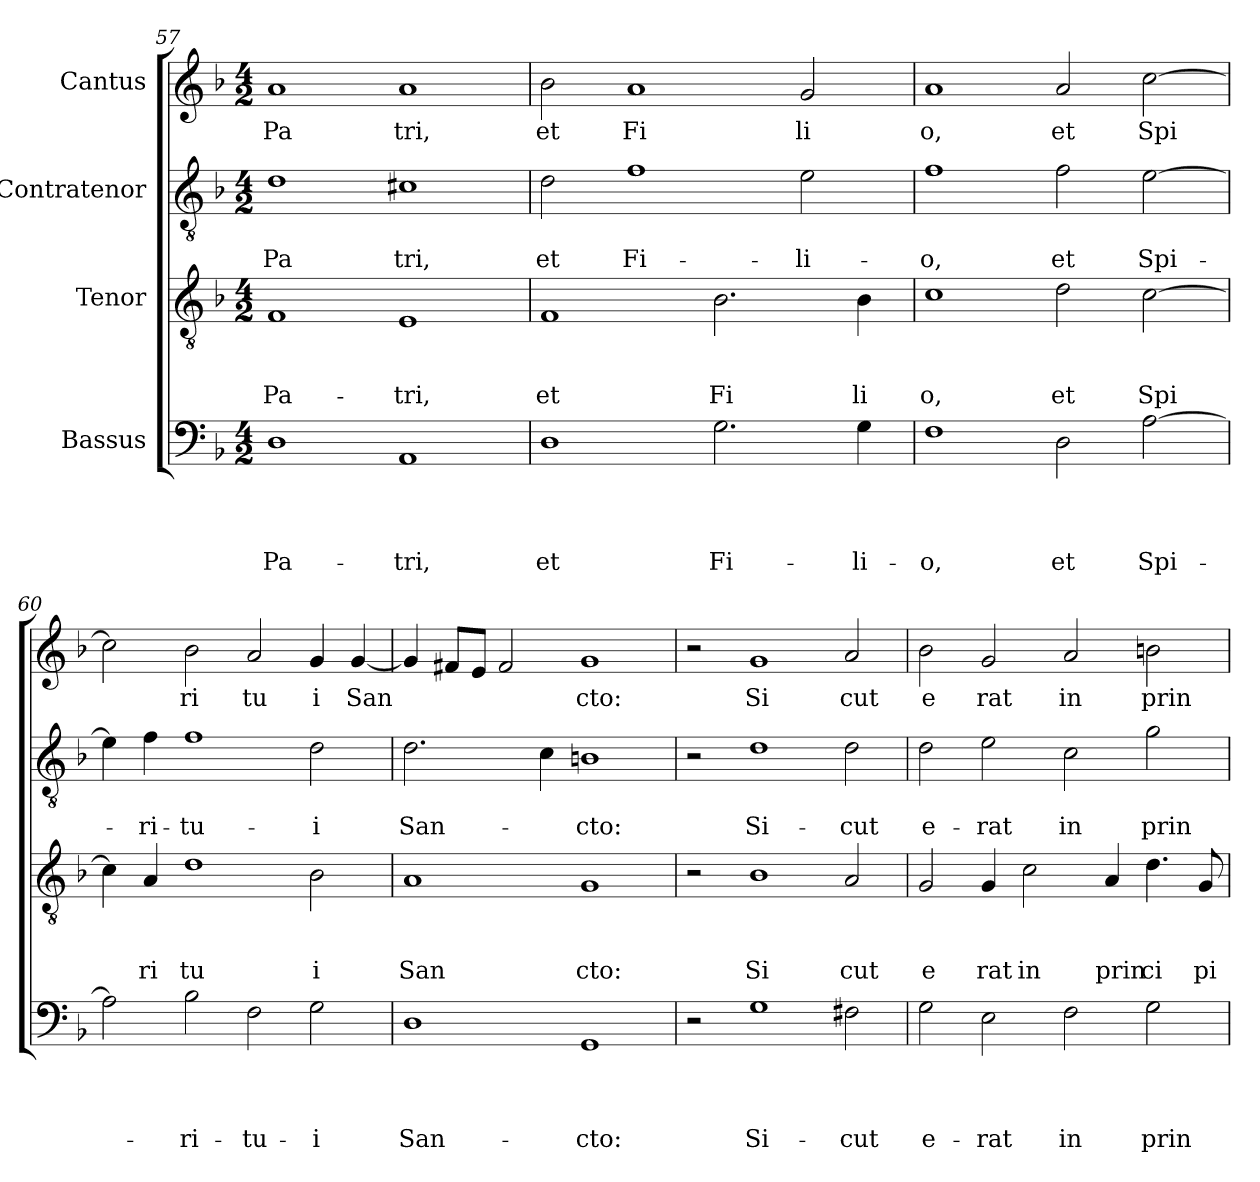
**kern	**text	**text	**text	**text	**kern	**text	**text	**text	**kern	**text	**text	**kern	**text
*part4	*part4	*part4	*part4	*part4	*part3	*part3	*part3	*part3	*part2	*part2	*part2	*part1	*part1
*staff4	*staff4	*staff4	*staff4	*staff4	*staff3	*staff3	*staff3	*staff3	*staff2	*staff2	*staff2	*staff1	*staff1
*I"Bassus	*	*	*	*	*I"Tenor	*	*	*	*I"Contratenor	*	*	*I"Cantus	*
*clefF4	*	*	*	*	*clefGv2	*	*	*	*clefGv2	*	*	*clefG2	*
*k[b-]	*	*	*	*	*k[b-]	*	*	*	*k[b-]	*	*	*k[b-]	*
*F:	*	*	*	*	*F:	*	*	*	*F:	*	*	*F:	*
*M4/2	*	*	*	*	*M4/2	*	*	*	*M4/2	*	*	*M4/2	*
=57	=57	=57	=57	=57	=57	=57	=57	=57	=57	=57	=57	=57	=57
!	!	!	!	!LO:LY:b	!	!	!	!LO:LY:b	!	!	!LO:LY:b	!	!LO:LY:b
1D	.	.	.	Pa-	1F	.	.	Pa-	1d	.	Pa	1a	Pa
!	!	!	!	!LO:LY:b	!	!	!	!LO:LY:b	!	!	!LO:LY:b	!	!LO:LY:b
1AA	.	.	.	-tri,	1E	.	.	-tri,	1c#X	.	tri,	1a	tri,
!!LO:LB:g=z
=58	=58	=58	=58	=58	=58	=58	=58	=58	=58	=58	=58	=58	=58
!	!	!	!	!LO:LY:b	!	!	!	!LO:LY:b	!	!	!LO:LY:b	!	!LO:LY:b
1D	.	.	.	et	1F	.	.	et	2d\	.	et	2b-\	et
!	!	!	!	!	!	!	!	!	!	!	!LO:LY:b	!	!LO:LY:b
.	.	.	.	.	.	.	.	.	1f	.	Fi-	1a	Fi
!	!	!	!	!LO:LY:b	!	!	!	!LO:LY:b	!	!	!	!	!
2.G\	.	.	.	Fi-	2.B-\	.	.	Fi	.	.	.	.	.
!	!	!	!	!	!	!	!	!	!	!	!LO:LY:b	!	!LO:LY:b
.	.	.	.	.	.	.	.	.	2e\	.	-li-	2g/	li
!	!	!	!	!LO:LY:b	!	!	!	!LO:LY:b	!	!	!	!	!
4G\	.	.	.	-li-	4B-\	.	.	li	.	.	.	.	.
=59	=59	=59	=59	=59	=59	=59	=59	=59	=59	=59	=59	=59	=59
!	!	!	!	!LO:LY:b	!	!	!	!LO:LY:b	!	!	!LO:LY:b	!	!LO:LY:b
1F	.	.	.	-o,	1c	.	.	o,	1f	.	-o,	1a	o,
!	!	!	!	!LO:LY:b	!	!	!	!LO:LY:b	!	!	!LO:LY:b	!	!LO:LY:b
2D\	.	.	.	et	2d\	.	.	et	2f\	.	et	2a/	et
!	!	!	!	!LO:LY:b	!	!	!	!LO:LY:b	!	!	!LO:LY:b	!	!LO:LY:b
[>2A\	.	.	.	Spi-	[>2c\	.	.	Spi	[>2e\	.	Spi-	[>2cc\	Spi
=60	=60	=60	=60	=60	=60	=60	=60	=60	=60	=60	=60	=60	=60
2A\]	.	.	.	.	4c\]	.	.	.	4e\]	.	.	2cc\]	.
!	!	!	!	!	!	!	!	!LO:LY:b	!	!	!LO:LY:b	!	!
.	.	.	.	.	4A/	.	.	ri	4f\	.	-ri-	.	.
!	!	!	!	!LO:LY:b	!	!	!	!LO:LY:b	!	!	!LO:LY:b	!	!LO:LY:b
2B-\	.	.	.	-ri-	1d	.	.	tu	1f	.	-tu-	2b-\	ri
!	!	!	!	!LO:LY:b	!	!	!	!	!	!	!	!	!LO:LY:b
2F\	.	.	.	-tu-	.	.	.	.	.	.	.	2a/	tu
!	!	!	!	!LO:LY:b	!	!	!	!LO:LY:b	!	!	!LO:LY:b	!	!LO:LY:b
2G\	.	.	.	-i	2B-\	.	.	i	2d\	.	-i	4g/	i
!	!	!	!	!	!	!	!	!	!	!	!	!	!LO:LY:b
.	.	.	.	.	.	.	.	.	.	.	.	[<4g/	San
=61	=61	=61	=61	=61	=61	=61	=61	=61	=61	=61	=61	=61	=61
!	!	!	!	!LO:LY:b	!	!	!	!LO:LY:b	!	!	!LO:LY:b	!	!
1D	.	.	.	San-	1A	.	.	San	2.d\	.	San-	4g/]	.
.	.	.	.	.	.	.	.	.	.	.	.	8f#X/L	.
.	.	.	.	.	.	.	.	.	.	.	.	8e/J	.
.	.	.	.	.	.	.	.	.	.	.	.	2f#/	.
.	.	.	.	.	.	.	.	.	4c\	.	.	.	.
!	!	!	!	!LO:LY:b	!	!	!	!LO:LY:b	!	!	!LO:LY:b	!	!LO:LY:b
1GG	.	.	.	-cto:	1G	.	.	cto:	1Bn	.	-cto:	1g	cto:
=62	=62	=62	=62	=62	=62	=62	=62	=62	=62	=62	=62	=62	=62
2r	.	.	.	.	2r	.	.	.	2r	.	.	2r	.
!	!	!	!	!LO:LY:b	!	!	!	!LO:LY:b	!	!	!LO:LY:b	!	!LO:LY:b
1G	.	.	.	Si-	1B-	.	.	Si	1d	.	Si-	1g	Si
!	!	!	!	!LO:LY:b	!	!	!	!LO:LY:b	!	!	!LO:LY:b	!	!LO:LY:b
2F#X\	.	.	.	-cut	2A/	.	.	cut	2d\	.	-cut	2a/	cut
=63	=63	=63	=63	=63	=63	=63	=63	=63	=63	=63	=63	=63	=63
!	!	!	!	!LO:LY:b	!	!	!	!LO:LY:b	!	!	!LO:LY:b	!	!LO:LY:b
2G\	.	.	.	e-	2G/	.	.	e	2d\	.	e-	2b-\	e
!	!	!	!	!LO:LY:b	!	!	!	!LO:LY:b	!	!	!LO:LY:b	!	!LO:LY:b
2E\	.	.	.	-rat	4G/	.	.	rat	2e\	.	-rat	2g/	rat
!	!	!	!	!	!	!	!	!LO:LY:b	!	!	!	!	!
.	.	.	.	.	2c\	.	.	in	.	.	.	.	.
!	!	!	!	!LO:LY:b	!	!	!	!	!	!	!LO:LY:b	!	!LO:LY:b
2F\	.	.	.	in	.	.	.	.	2c\	.	in	2a/	in
!	!	!	!	!	!	!	!	!LO:LY:b	!	!	!	!	!
.	.	.	.	.	4A/	.	.	prin	.	.	.	.	.
!	!	!	!	!LO:LY:b	!	!	!	!LO:LY:b	!	!	!LO:LY:b	!	!LO:LY:b
2G\	.	.	.	prin-	4.d\	.	.	ci	2g\	.	prin-	2bn\	prin
!	!	!	!	!	!	!	!	!LO:LY:b	!	!	!	!	!
.	.	.	.	.	8G/	.	.	pi	.	.	.	.	.
=	=	=	=	=	=	=	=	=	=	=	=	=	=
*-	*-	*-	*-	*-	*-	*-	*-	*-	*-	*-	*-	*-	*-
